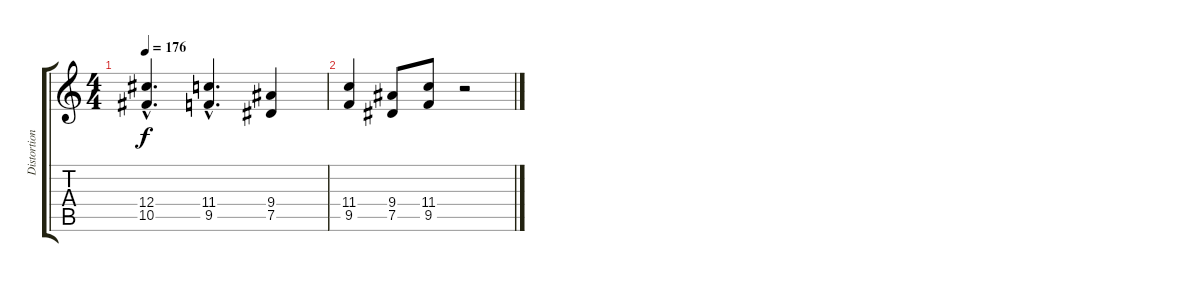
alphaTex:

\track ("Distortion Guitar I" "Distortion") {instrument distortionguitar}
\staff {score tabs}
\tuning (Eb4 Bb3 Gb3 Db3 Ab2 Eb2) {hide}
\ts (4 4)
\tempo 176
\clef g2
\ks c
(12.4{hac} 10.5{hac}).4{d dy f} (11.4{hac} 9.5{hac}).4{d} (9.4 7.5).4 |
(11.4 9.5).4 (9.4 7.5).8 (11.4 9.5).8 r.2
